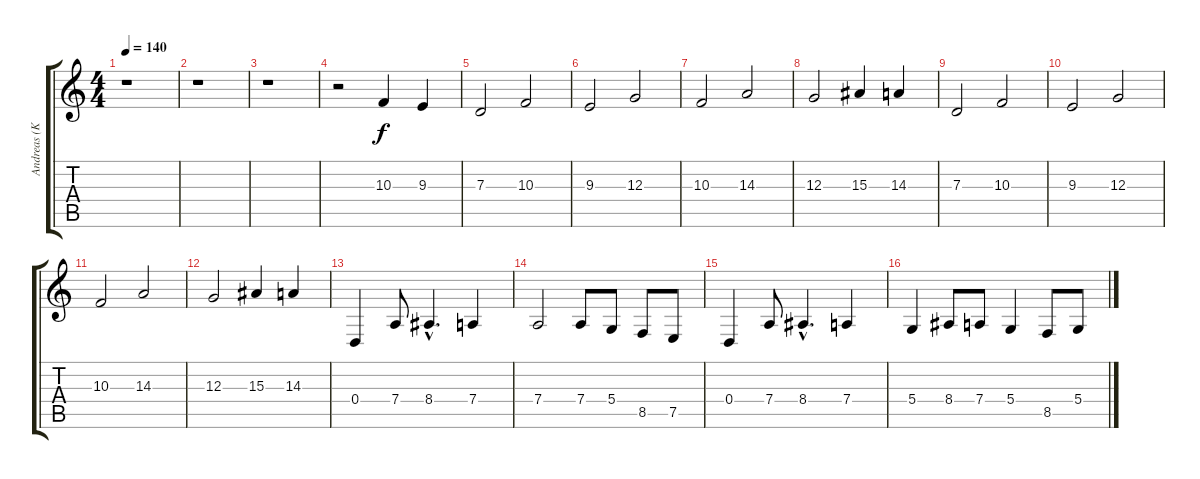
\track ("Andreas (Keyboard)" "Andreas (K") {instrument tremolostrings}
\staff {score tabs}
\tuning (E4 B3 G3 D3 A2 E2) {hide}
\ts (4 4)
\tempo 140
\clef g2
\ks c
r.1{dy f instrument tremolostrings} |
r.1 |
r.1 |
r.2 10.3.4 9.3.4 |
7.3.2 10.3.2 |
9.3.2 12.3.2 |
10.3.2 14.3.2 |
12.3.2 15.3.4 14.3.4 |
7.3.2 10.3.2 |
9.3.2 12.3.2 |
10.3.2 14.3.2 |
12.3.2 15.3.4 14.3.4 |
0.4.4 7.4.8 8.4{hac}.4{d} 7.4.4 |
7.4.2 7.4.8 5.4.8 8.5.8 7.5.8 |
0.4.4 7.4.8 8.4{hac}.4{d} 7.4.4 |
5.4.4 8.4.8 7.4.8 5.4.4 8.5.8 5.4.8
